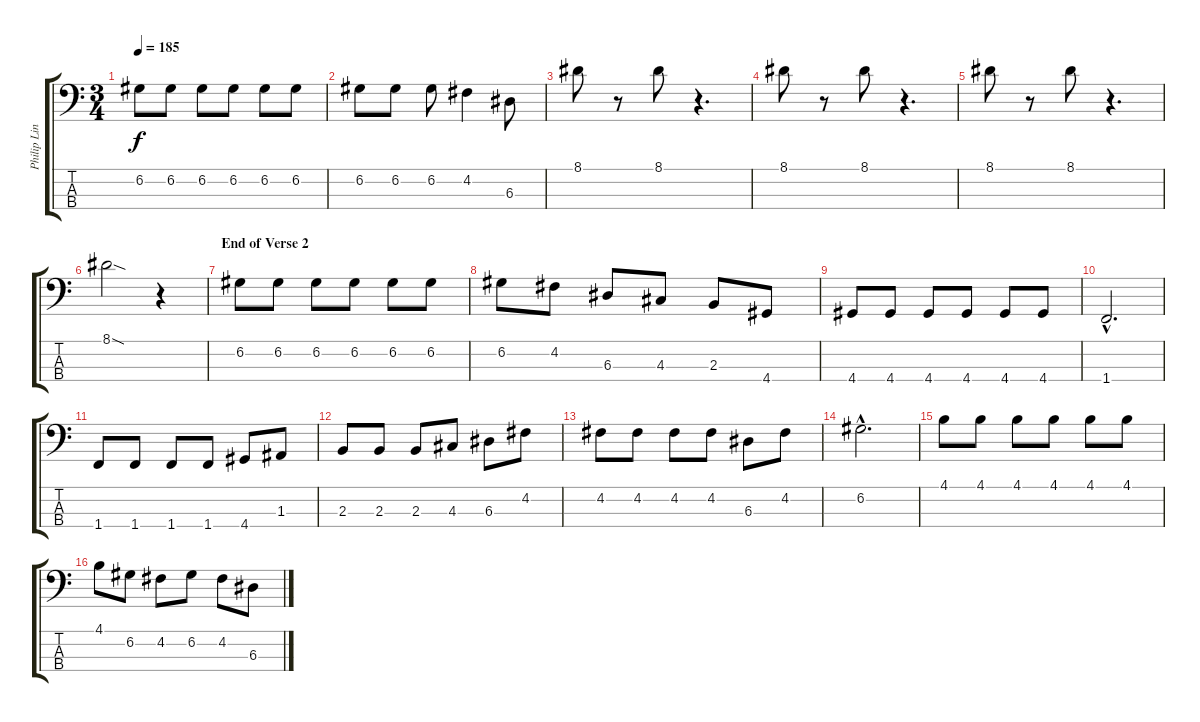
\track ("Philip Linnot" "Philip Lin") {instrument electricbasspick}
\staff {score tabs}
\tuning (G2 D2 A1 E1) {hide}
\ts (3 4)
\tempo 185
\clef f4
\ks c
6.2.8{dy f} 6.2.8 6.2.8 6.2.8 6.2.8 6.2.8 |
6.2.8 6.2.8 6.2.8 4.2.4 6.3.8 |
8.1.8 r.8 8.1.8 r.4{d} |
8.1.8 r.8 8.1.8 r.4{d} |
8.1.8 r.8 8.1.8 r.4{d} |
8.1{sod}.2 r.4 |
\section ("" "End of Verse 2")
6.2.8 6.2.8 6.2.8 6.2.8 6.2.8 6.2.8 |
6.2.8 4.2.8 6.3.8 4.3.8 2.3.8 4.4.8 |
4.4.8 4.4.8 4.4.8 4.4.8 4.4.8 4.4.8 |
1.4{hac}.2{d} |
1.4.8 1.4.8 1.4.8 1.4.8 4.4.8 1.3.8 |
2.3.8 2.3.8 2.3.8 4.3.8 6.3.8 4.2.8 |
4.2.8 4.2.8 4.2.8 4.2.8 6.3.8 4.2.8 |
6.2{hac}.2{d} |
4.1.8 4.1.8 4.1.8 4.1.8 4.1.8 4.1.8 |
4.1.8 6.2.8 4.2.8 6.2.8 4.2.8 6.3.8
